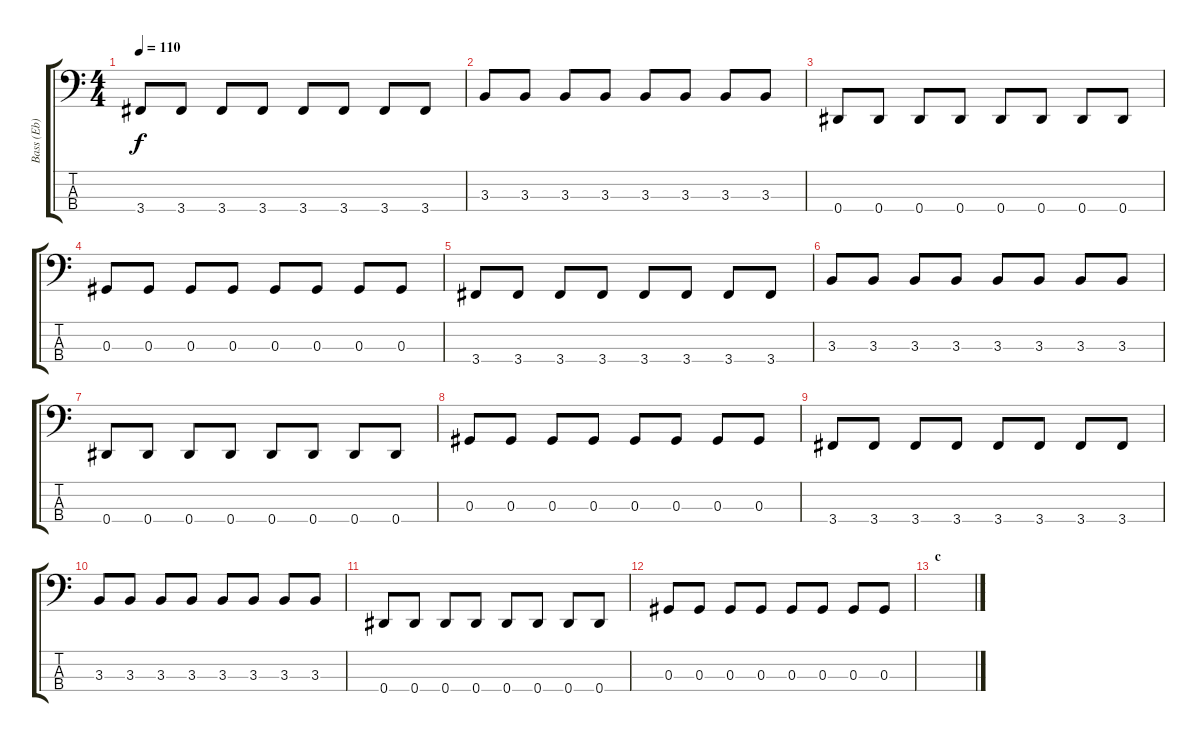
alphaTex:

\track ("Bass (Eb)" "Bass (Eb)") {instrument electricbassfinger}
\staff {score tabs}
\tuning (Gb2 Db2 Ab1 Eb1) {hide}
\ts (4 4)
\tempo 110
\clef f4
\ks c
3.4.8{dy f} 3.4.8 3.4.8 3.4.8 3.4.8 3.4.8 3.4.8 3.4.8 |
3.3.8 3.3.8 3.3.8 3.3.8 3.3.8 3.3.8 3.3.8 3.3.8 |
0.4.8 0.4.8 0.4.8 0.4.8 0.4.8 0.4.8 0.4.8 0.4.8 |
0.3.8 0.3.8 0.3.8 0.3.8 0.3.8 0.3.8 0.3.8 0.3.8 |
3.4.8 3.4.8 3.4.8 3.4.8 3.4.8 3.4.8 3.4.8 3.4.8 |
3.3.8 3.3.8 3.3.8 3.3.8 3.3.8 3.3.8 3.3.8 3.3.8 |
0.4.8 0.4.8 0.4.8 0.4.8 0.4.8 0.4.8 0.4.8 0.4.8 |
0.3.8 0.3.8 0.3.8 0.3.8 0.3.8 0.3.8 0.3.8 0.3.8 |
3.4.8 3.4.8 3.4.8 3.4.8 3.4.8 3.4.8 3.4.8 3.4.8 |
3.3.8 3.3.8 3.3.8 3.3.8 3.3.8 3.3.8 3.3.8 3.3.8 |
0.4.8 0.4.8 0.4.8 0.4.8 0.4.8 0.4.8 0.4.8 0.4.8 |
0.3.8 0.3.8 0.3.8 0.3.8 0.3.8 0.3.8 0.3.8 0.3.8 |
\section ("" "c")
